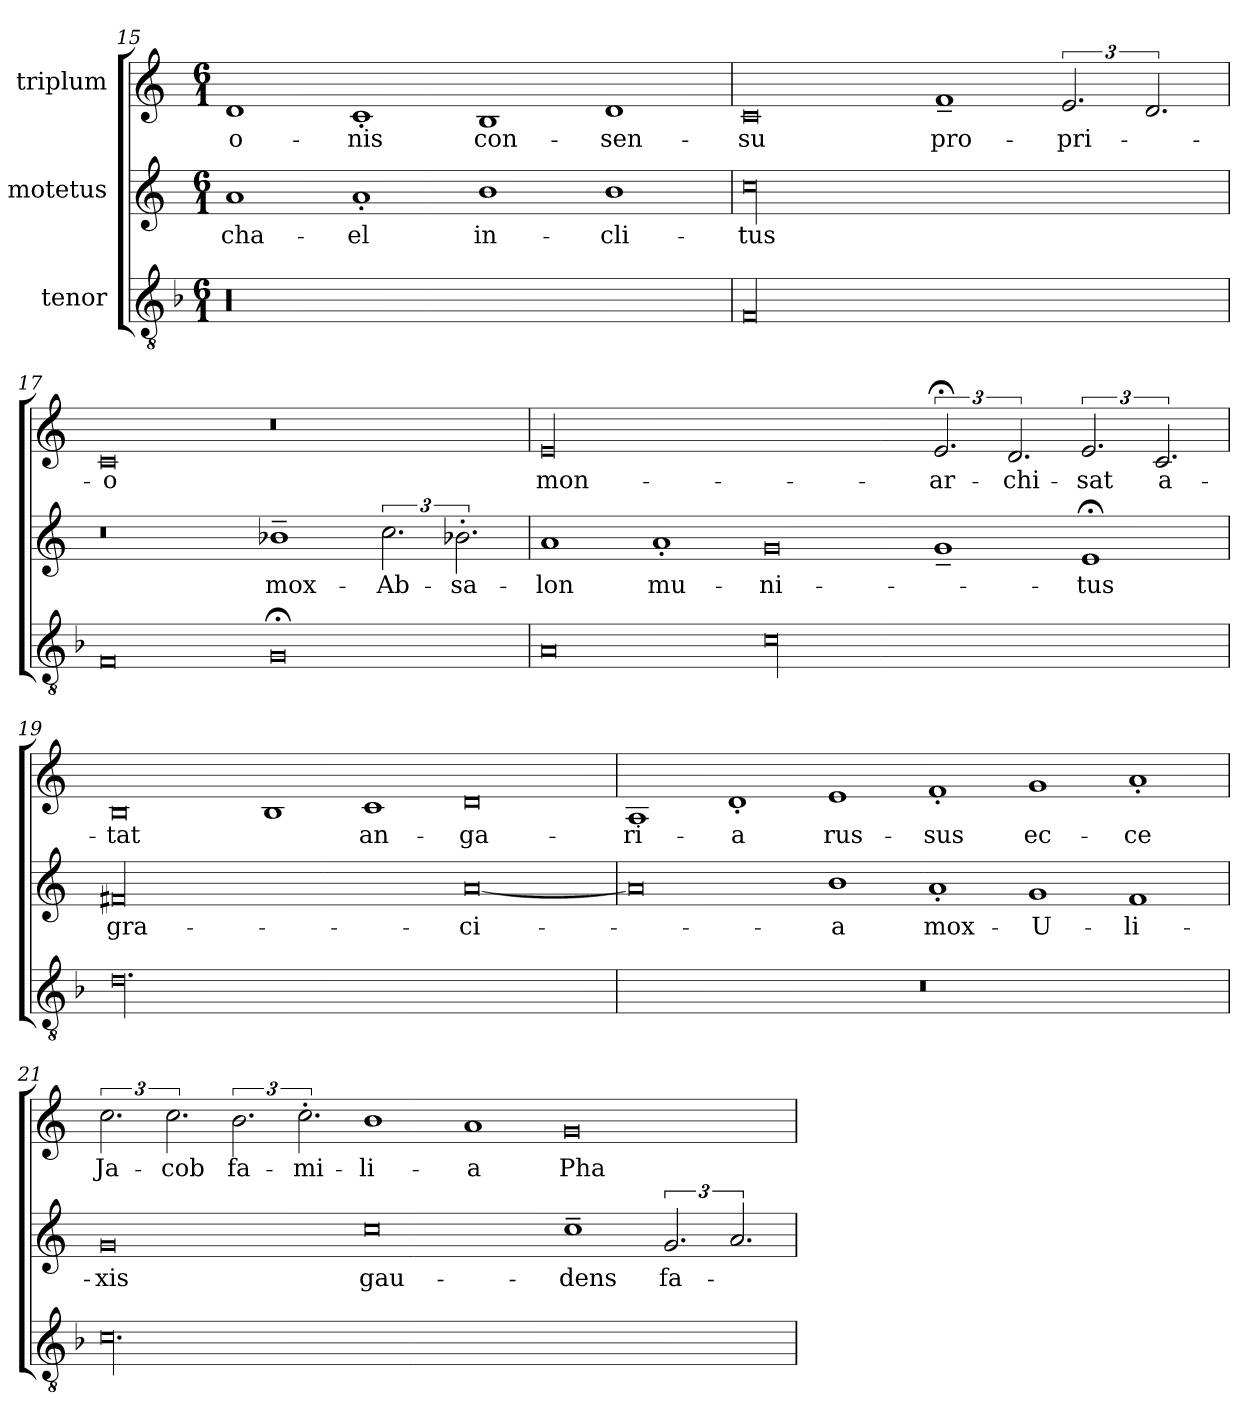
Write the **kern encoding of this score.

**kern	**kern	**text	**kern	**text
*part3	*part2	*part2	*part1	*part1
*staff3	*staff2	*staff2	*staff1	*staff1
*I"tenor	*I"motetus	*	*I"triplum	*
*clefGv2	*clefG2	*	*clefG2	*
*k[b-]	*k[]	*	*k[]	*
*F:	*C:	*	*C:	*
*M6/1	*M6/1	*	*M6/1	*
=15	=15	=15	=15	=15
00r	1a/	-cha-	1d/	-o-
.	1a'/	-el	1c'/	-nis
.	1b\	in-	1B/	con-
.	1b\	-cli-	1d/	-sen-
=16	=16	=16	=16	=16
00F/	00cc\	-tus	0c/	-su
.	.	.	1f~/	pro-
.	.	.	3.e/	-pri-
.	.	.	3.d/	.
=17	=17	=17	=17	=17
0F/	0r	.	0c/	-o
0G;</	1b-X~\	mox-	0r	.
.	3.cc\	Ab-	.	.
.	3.b-X'\	-sa-	.	.
=18	=18	=18	=18	=18
0A/	1a/	-lon	00e/	mon-
.	1a'/	mu-	.	.
00c\	0g/	-ni-	.	.
.	1g~/	.	3.e;</	-ar-
.	.	.	3.d/	-chi-
.	1e;</	-tus	3.e/	-sat
.	.	.	3.c/	a-
=19	=19	=19	=19	=19
00.d\	00f#X/	gra-	0B/	-tat
.	.	.	1B/	.
.	.	.	1c/	an-
.	[0a/	-ci-	0d/	-ga-
=20	=20	=20	=20	=20
00.r	0a/]	.	1A/	-ri-
.	.	.	1d'/	-a
.	1b\	-a	1e/	rus-
.	1a'/	mox-	1f'/	-sus
.	1g/	U-	1g/	ec-
.	1f/	-li-	1a'/	-ce
!!LO:PB:g=z
=21	=21	=21	=21	=21
00.c\	0g/	-xis	3.cc\	Ja-
.	.	.	3.cc\	-cob
.	.	.	3.b\	fa-
.	.	.	3.cc'\	-mi-
.	0cc\	gau-	1b\	-li-
.	.	.	1a/	-a
.	1cc~\	-dens	0g/	Pha-
.	3.g/	fa-	.	.
.	3.a/	.	.	.
=	=	=	=	=
*-	*-	*-	*-	*-
